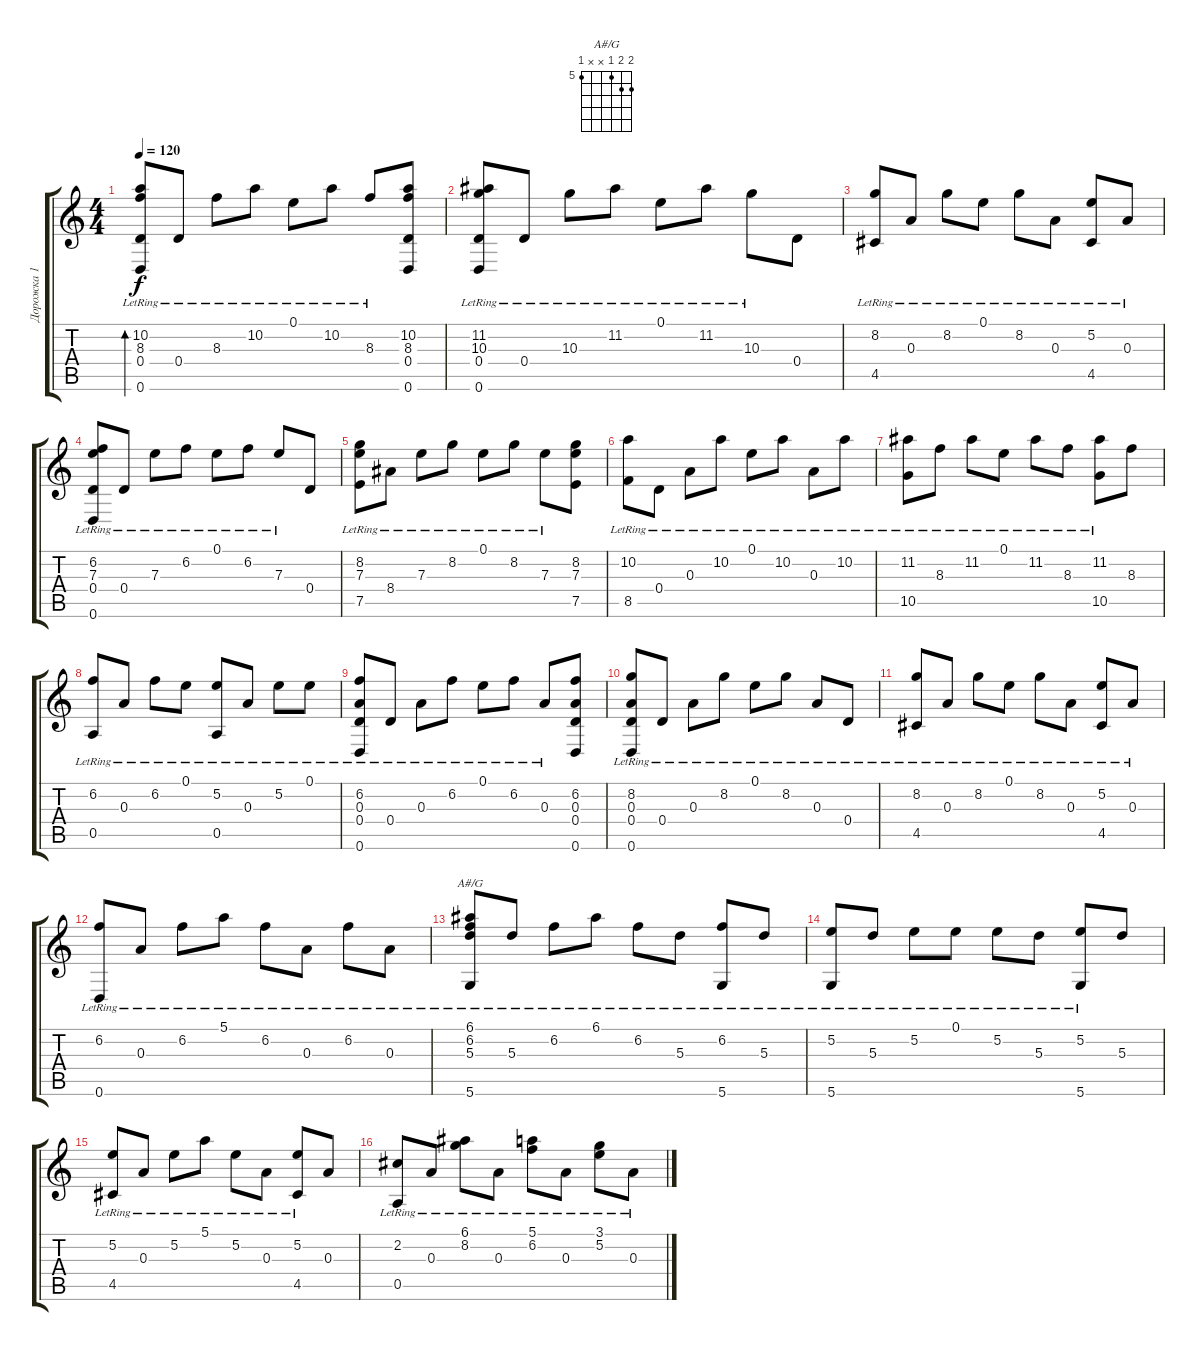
\track ("Дорожка 1" "Дорожка 1") {instrument acousticguitarnylon}
\staff {score tabs}
\tuning (E4 B3 A3 D3 A2 D2) {hide}
\chord ("A#/G" 6 6 5 x x 5) {firstfret 5}
\ts (4 4)
\tempo 120
\clef g2
\ks c
(10.2{lr} 8.3{lr} 0.4{lr} 0.6{lr}).8{bd 240 dy f instrument acousticguitarnylon} 0.4{lr}.8 8.3{lr}.8 10.2{lr}.8 0.1{lr}.8 10.2{lr}.8 8.3{lr}.8 (10.2 8.3 0.4 0.6).8 |
(11.2{lr} 10.3{lr} 0.4{lr} 0.6{lr}).8 0.4{lr}.8 10.3{lr}.8 11.2{lr}.8 0.1{lr}.8 11.2{lr}.8 10.3{lr}.8 0.4.8 |
(8.2{lr} 4.5{lr}).8 0.3{lr}.8 8.2{lr}.8 0.1{lr}.8 8.2{lr}.8 0.3{lr}.8 (5.2{lr} 4.5).8 0.3{lr}.8 |
(6.2{lr} 7.3{lr} 0.4{lr} 0.6{lr}).8 0.4{lr}.8 7.3{lr}.8 6.2{lr}.8 0.1{lr}.8 6.2{lr}.8 7.3{lr}.8 0.4.8 |
(8.2{lr} 7.3{lr} 7.5{lr}).8 8.4{lr}.8 7.3{lr}.8 8.2{lr}.8 0.1{lr}.8 8.2{lr}.8 7.3{lr}.8 (8.2 7.3 7.5).8 |
(10.2{lr} 8.5{lr}).8 0.4{lr}.8 0.3{lr}.8 10.2{lr}.8 0.1{lr}.8 10.2{lr}.8 0.3{lr}.8 10.2{lr}.8 |
(11.2{lr} 10.5{lr}).8 8.3{lr}.8 11.2{lr}.8 0.1{lr}.8 11.2{lr}.8 8.3{lr}.8 (11.2{lr} 10.5{lr}).8 8.3.8 |
(6.2{lr} 0.5{lr}).8 0.3{lr}.8 6.2{lr}.8 0.1{lr}.8 (5.2{lr} 0.5{lr}).8 0.3{lr}.8 5.2{lr}.8 0.1{lr}.8 |
(6.2{lr} 0.3{lr} 0.4{lr} 0.6{lr}).8 0.4{lr}.8 0.3{lr}.8 6.2{lr}.8 0.1{lr}.8 6.2{lr}.8 0.3{lr}.8 (6.2 0.3 0.4 0.6).8 |
(8.2{lr} 0.3{lr} 0.4{lr} 0.6{lr}).8 0.4{lr}.8 0.3{lr}.8 8.2{lr}.8 0.1{lr}.8 8.2{lr}.8 0.3{lr}.8 0.4{lr}.8 |
(8.2{lr} 4.5{lr}).8 0.3{lr}.8 8.2{lr}.8 0.1{lr}.8 8.2{lr}.8 0.3{lr}.8 (5.2{lr} 4.5).8 0.3{lr}.8 |
(6.2{lr} 0.6{lr}).8 0.3{lr}.8 6.2{lr}.8 5.1{lr}.8 6.2{lr}.8 0.3{lr}.8 6.2{lr}.8 0.3{lr}.8 |
(6.1{lr} 6.2{lr} 5.3{lr} 5.6{lr}).8{ch "A#/G"} 5.3{lr}.8 6.2{lr}.8 6.1{lr}.8 6.2{lr}.8 5.3{lr}.8 (6.2{lr} 5.6).8 5.3{lr}.8 |
(5.2{lr} 5.6{lr}).8 5.3{lr}.8 5.2{lr}.8 0.1{lr}.8 5.2{lr}.8 5.3{lr}.8 (5.2{lr} 5.6).8 5.3.8 |
(5.2{lr} 4.5{lr}).8 0.3{lr}.8 5.2{lr}.8 5.1{lr}.8 5.2{lr}.8 0.3{lr}.8 (5.2{lr} 4.5).8 0.3.8 |
(2.2{lr} 0.5{lr}).8 0.3{lr}.8 (6.1{lr} 8.2{lr}).8 0.3{lr}.8 (5.1{lr} 6.2{lr}).8 0.3{lr}.8 (3.1{lr} 5.2{lr}).8 0.3{lr}.8
